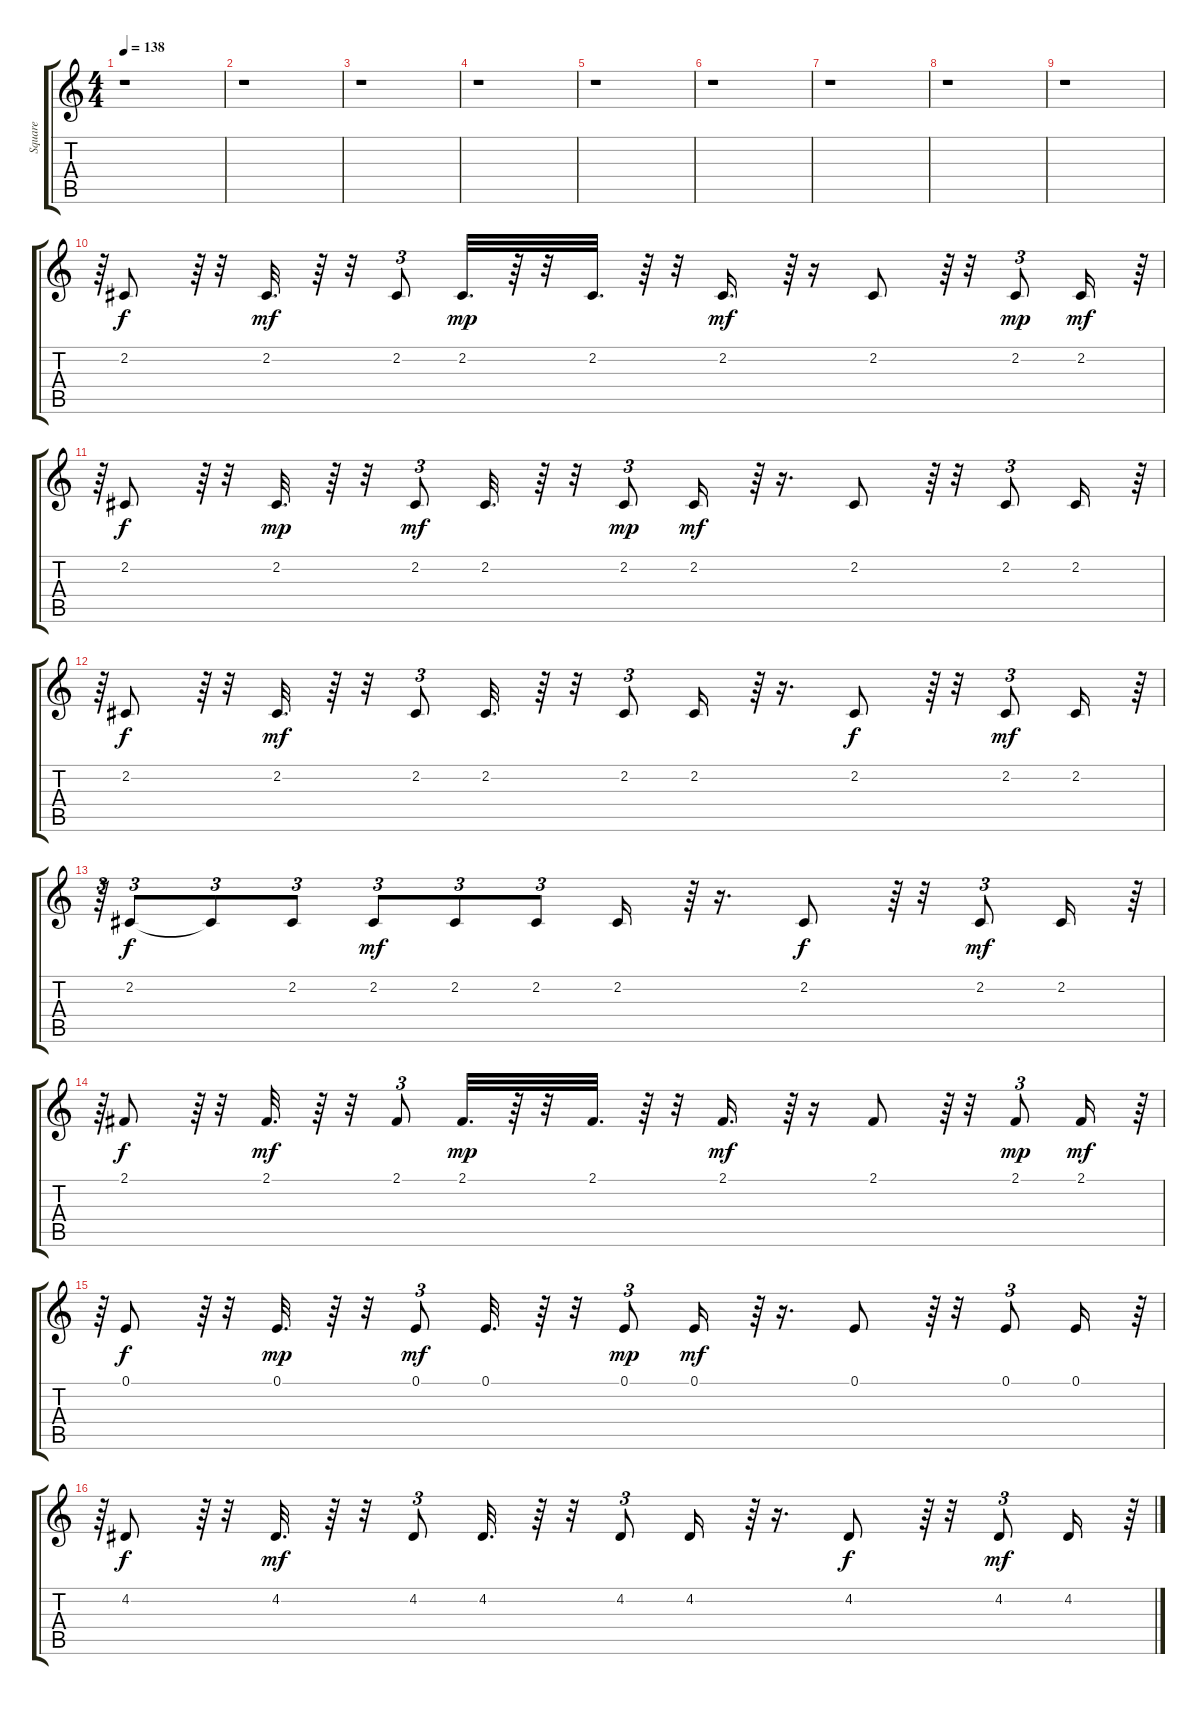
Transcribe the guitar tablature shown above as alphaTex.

\track ("Square" "Square") {instrument lead1square}
\staff {score tabs}
\tuning (E4 B3 G3 D3 A2 E2) {hide}
\ts (4 4)
\tempo 138
\clef g2
\ks c
r.1{dy mf} |
r.1 |
r.1 |
r.1 |
r.1 |
r.1 |
r.1 |
r.1 |
r.1 |
r.64{tu (3 2)} 2.2.8{dy f} r.64{tu (3 2)} r.32 2.2.32{d dy mf} r.64 r.32 2.2.8{tu (3 2)} 2.2.32{d dy mp} r.64 r.32 2.2.32{d} r.64 r.32 2.2.16{d dy mf} r.64{tu (3 2)} r.16 2.2.8 r.64{tu (3 2)} r.32 2.2.8{tu (3 2) dy mp} 2.2.16{dy mf} r.64{tu (3 2)} |
r.64{tu (3 2)} 2.2.8{dy f} r.64{tu (3 2)} r.32 2.2.32{d dy mp} r.64 r.32 2.2.8{tu (3 2) dy mf} 2.2.32{d} r.64 r.32 2.2.8{tu (3 2) dy mp} 2.2.16{dy mf} r.64{tu (3 2)} r.16{d} 2.2.8 r.64{tu (3 2)} r.32 2.2.8{tu (3 2)} 2.2.16 r.64{tu (3 2)} |
r.64{tu (3 2)} 2.2.8{dy f} r.64{tu (3 2)} r.32 2.2.32{d dy mf} r.64 r.32 2.2.8{tu (3 2)} 2.2.32{d} r.64 r.32 2.2.8{tu (3 2)} 2.2.16 r.64{tu (3 2)} r.16{d} 2.2.8{dy f} r.64{tu (3 2)} r.32 2.2.8{tu (3 2) dy mf} 2.2.16 r.64{tu (3 2)} |
r.64{tu (3 2)} 2.2.8{tu (3 2) dy f} 2.2{t}.8{tu (3 2)} 2.2.8{tu (3 2)} 2.2.8{tu (3 2) dy mf} 2.2.8{tu (3 2)} 2.2.8{tu (3 2)} 2.2.16 r.64{tu (3 2)} r.16{d} 2.2.8{dy f} r.64{tu (3 2)} r.32 2.2.8{tu (3 2) dy mf} 2.2.16 r.64{tu (3 2)} |
r.64{tu (3 2)} 2.1.8{dy f} r.64{tu (3 2)} r.32 2.1.32{d dy mf} r.64 r.32 2.1.8{tu (3 2)} 2.1.32{d dy mp} r.64 r.32 2.1.32{d} r.64 r.32 2.1.16{d dy mf} r.64{tu (3 2)} r.16 2.1.8 r.64{tu (3 2)} r.32 2.1.8{tu (3 2) dy mp} 2.1.16{dy mf} r.64{tu (3 2)} |
r.64{tu (3 2)} 0.1.8{dy f} r.64{tu (3 2)} r.32 0.1.32{d dy mp} r.64 r.32 0.1.8{tu (3 2) dy mf} 0.1.32{d} r.64 r.32 0.1.8{tu (3 2) dy mp} 0.1.16{dy mf} r.64{tu (3 2)} r.16{d} 0.1.8 r.64{tu (3 2)} r.32 0.1.8{tu (3 2)} 0.1.16 r.64{tu (3 2)} |
r.64{tu (3 2)} 4.2.8{dy f} r.64{tu (3 2)} r.32 4.2.32{d dy mf} r.64 r.32 4.2.8{tu (3 2)} 4.2.32{d} r.64 r.32 4.2.8{tu (3 2)} 4.2.16 r.64{tu (3 2)} r.16{d} 4.2.8{dy f} r.64{tu (3 2)} r.32 4.2.8{tu (3 2) dy mf} 4.2.16 r.64{tu (3 2)}
